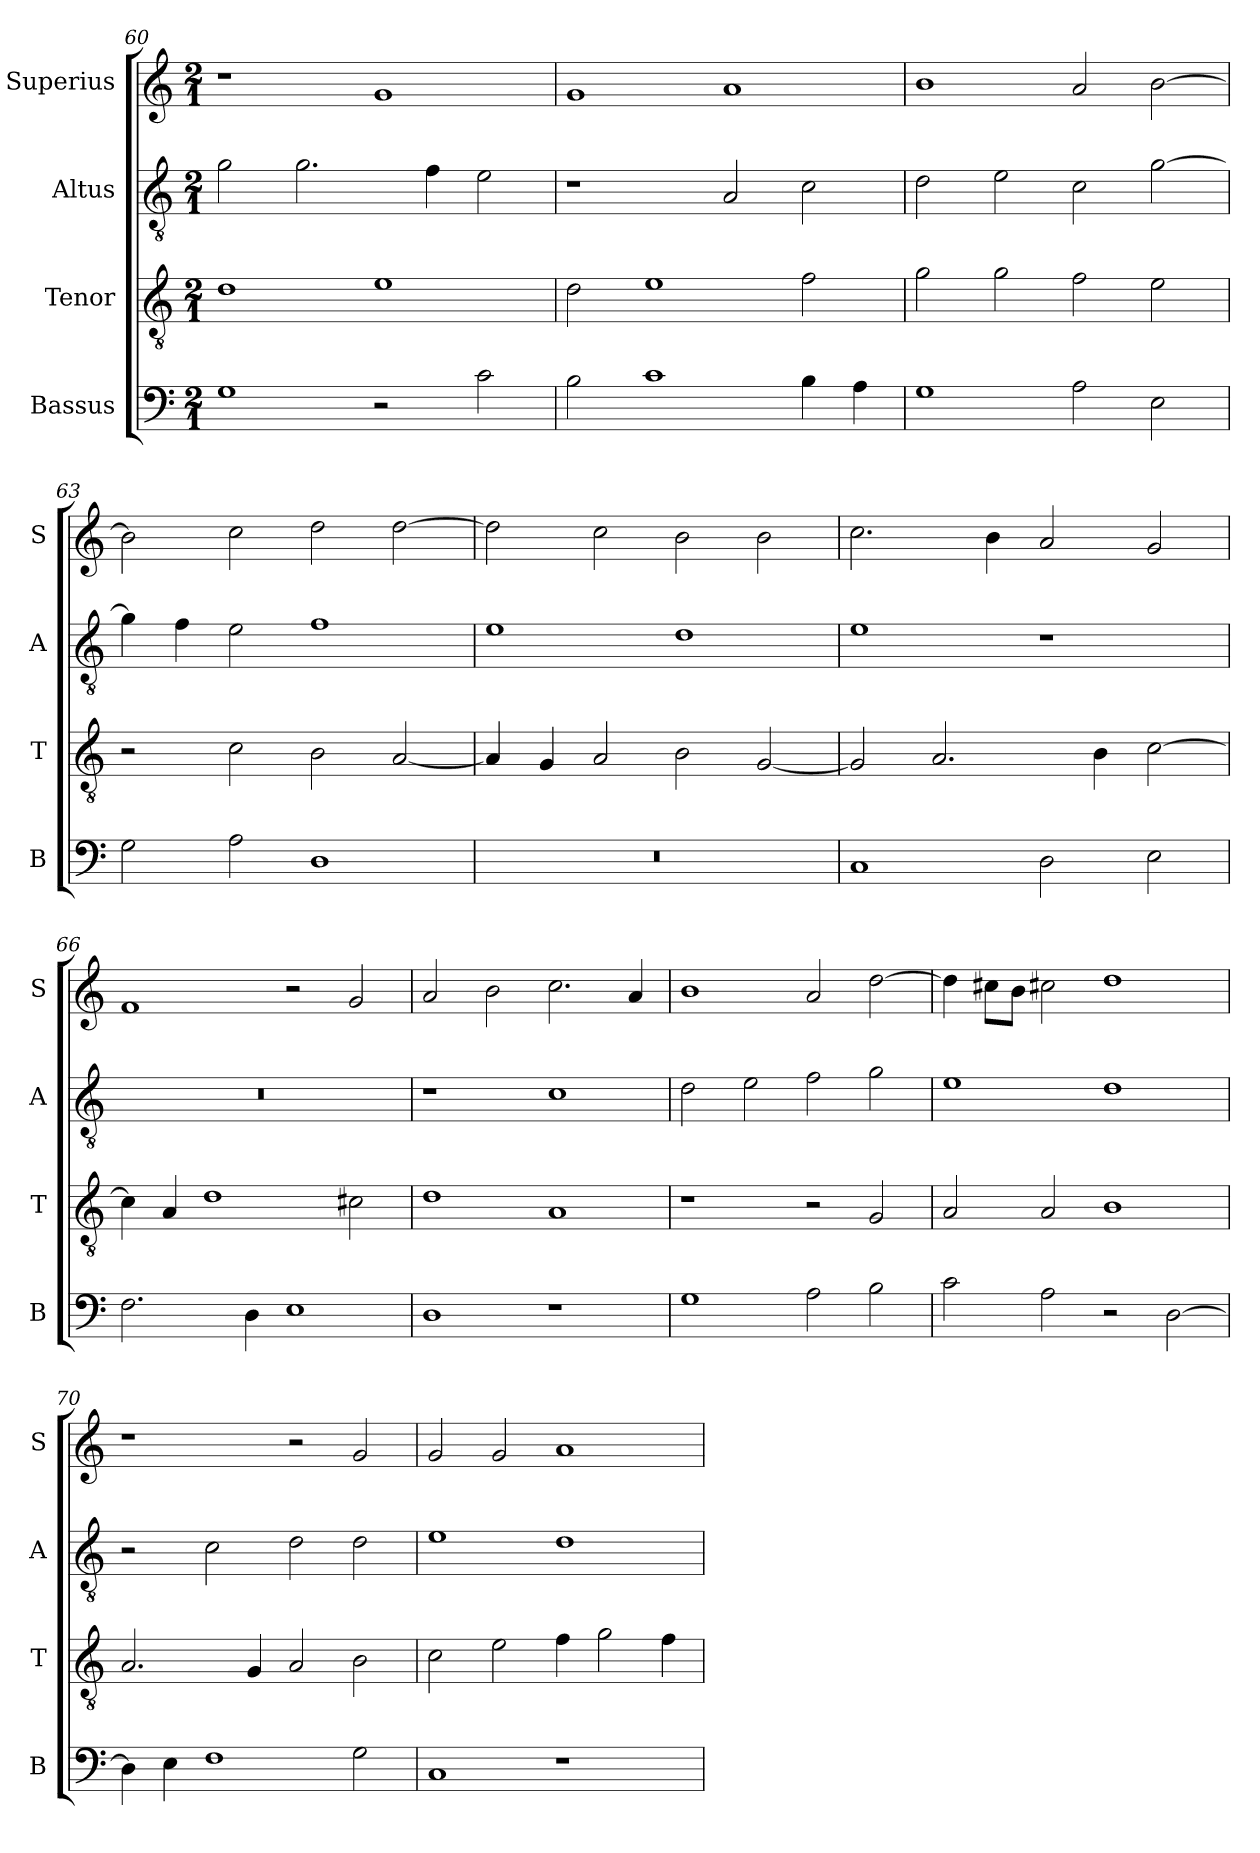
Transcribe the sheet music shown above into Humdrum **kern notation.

**kern	**kern	**kern	**kern
*part4	*part3	*part2	*part1
*staff4	*staff3	*staff2	*staff1
*I"Bassus	*I"Tenor	*I"Altus	*I"Superius
*I'B	*I'T	*I'A	*I'S
*clefF4	*clefGv2	*clefGv2	*clefG2
*k[]	*k[]	*k[]	*k[]
*C:	*C:	*C:	*C:
*M2/1	*M2/1	*M2/1	*M2/1
=60	=60	=60	=60
1G	1d	2g	1r
.	.	2.g	.
2r	1e	.	1g
.	.	4f	.
2c	.	2e	.
=61	=61	=61	=61
2B	2d	1r	1g
1c	1e	.	.
.	.	2A	1a
4B	2f	2c	.
4A	.	.	.
=62	=62	=62	=62
1G	2g	2d	1b
.	2g	2e	.
2A	2f	2c	2a
2E	2e	[2g	[2b
=63	=63	=63	=63
2G	2r	4g]	2b]
.	.	4f	.
2A	2c	2e	2cc
1D	2B	1f	2dd
.	[2A	.	[2dd
=64	=64	=64	=64
0r	4A]	1e	2dd]
.	4G	.	.
.	2A	.	2cc
.	2B	1d	2b
.	[2G	.	2b
=65	=65	=65	=65
1C	2G]	1e	2.cc
.	2.A	.	.
.	.	.	4b
2D	.	1r	2a
.	4B	.	.
2E	[2c	.	2g
=66	=66	=66	=66
2.F	4c]	0r	1f
.	4A	.	.
.	1d	.	.
4D	.	.	.
1E	.	.	2r
.	2c#X	.	2g
=67	=67	=67	=67
1D	1d	1r	2a
.	.	.	2b
1r	1A	1c	2.cc
.	.	.	4a
=68	=68	=68	=68
1G	1r	2d	1b
.	.	2e	.
2A	2r	2f	2a
2B	2G	2g	[2dd
=69	=69	=69	=69
2c	2A	1e	4dd]
.	.	.	8cc#XL
.	.	.	8bJ
2A	2A	.	2cc#X
2r	1B	1d	1dd
[2D	.	.	.
=70	=70	=70	=70
4D]	2.A	2r	1r
4E	.	.	.
1F	.	2c	.
.	4G	.	.
.	2A	2d	2r
2G	2B	2d	2g
=71	=71	=71	=71
1C	2c	1e	2g
.	2e	.	2g
1r	4f	1d	1a
.	2g	.	.
.	4f	.	.
=	=	=	=
*-	*-	*-	*-
